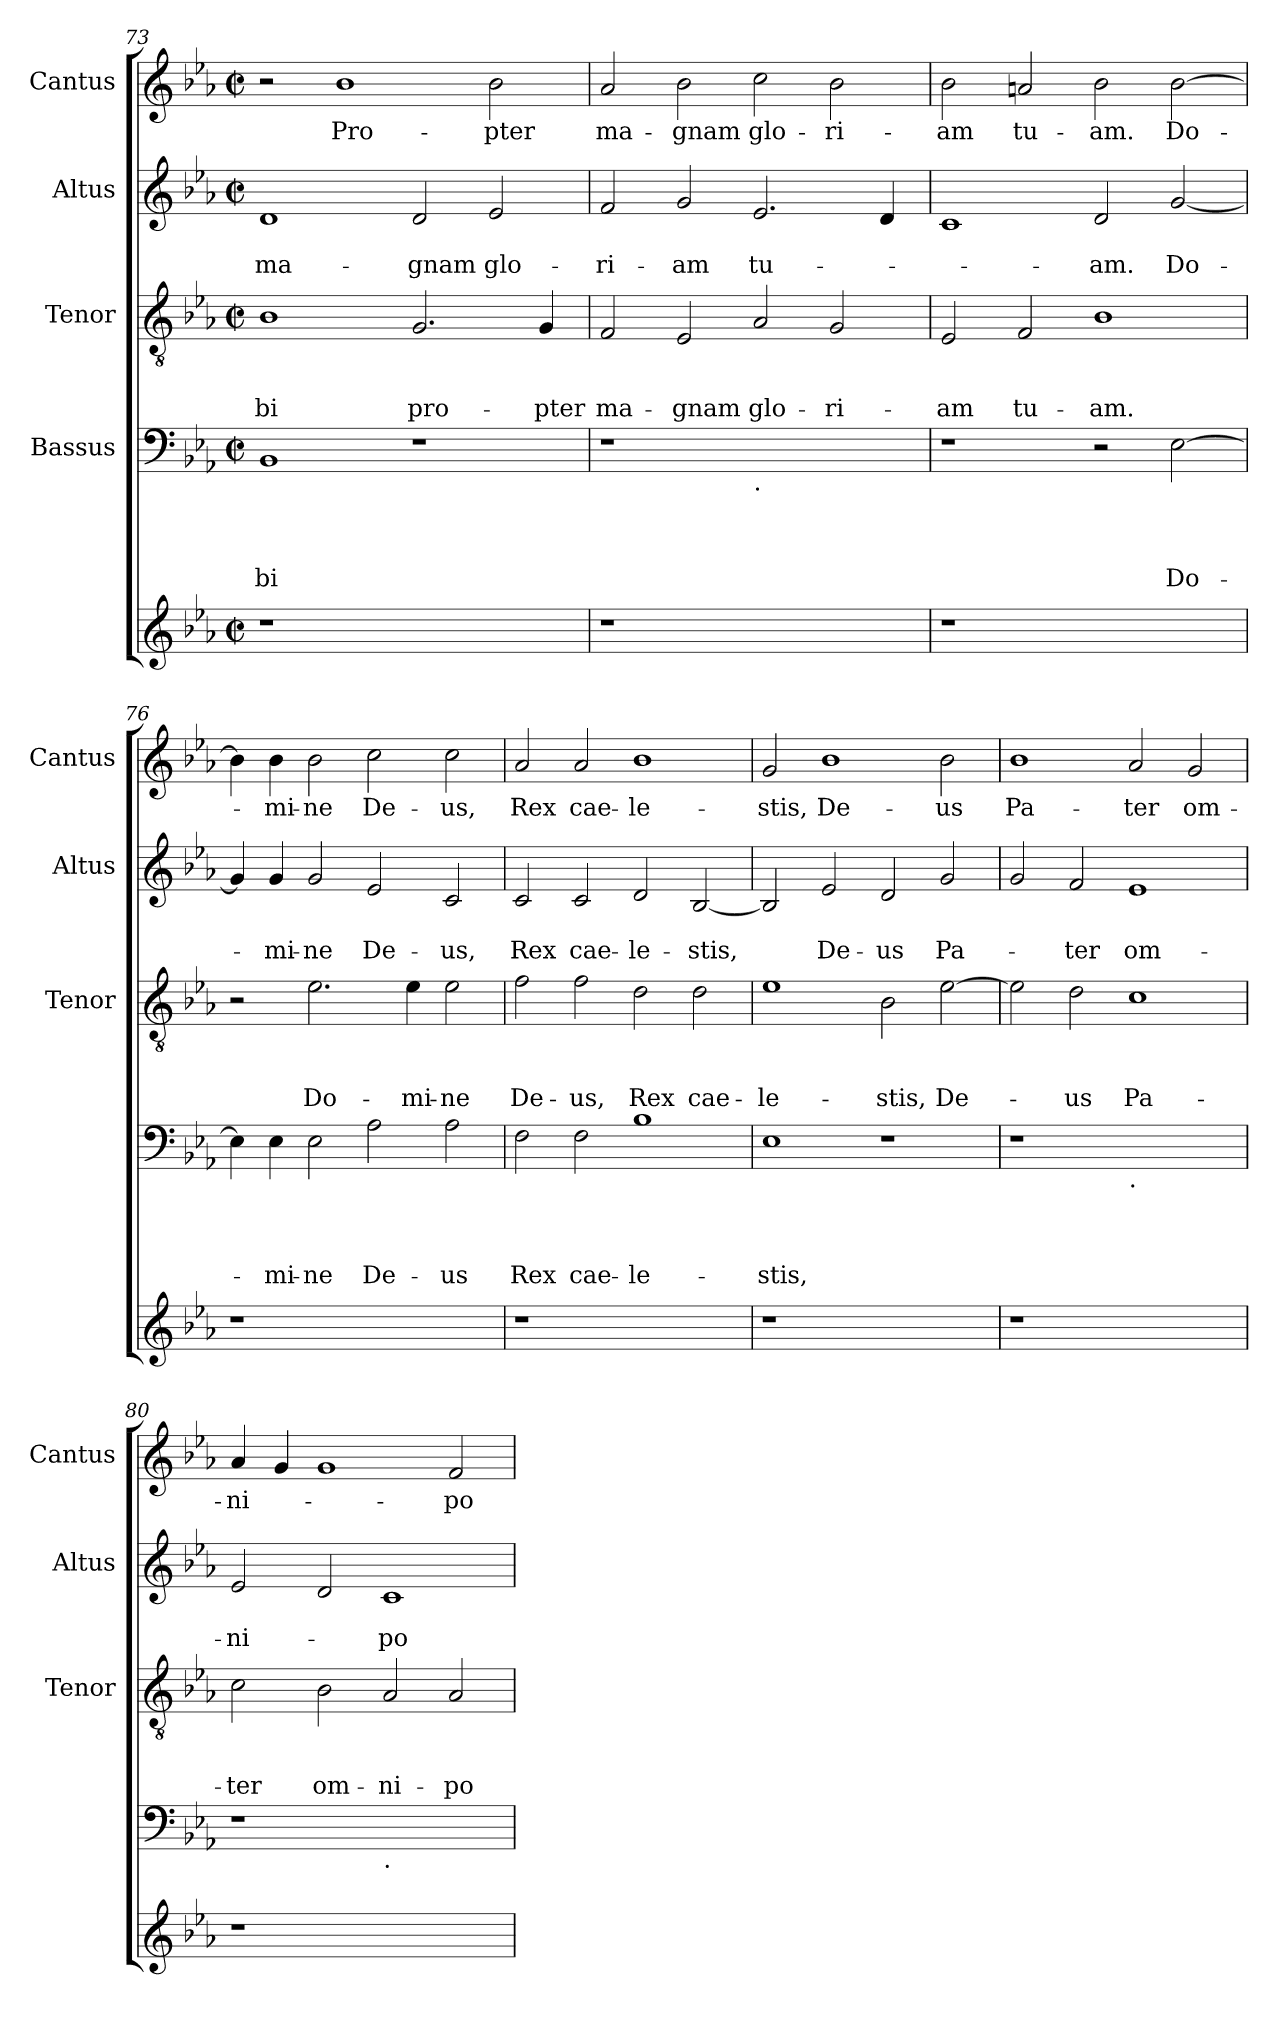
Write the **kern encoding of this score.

**kern	**kern	**text	**text	**text	**text	**kern	**text	**text	**text	**kern	**text	**text	**kern	**text
*part5	*part4	*part4	*part4	*part4	*part4	*part3	*part3	*part3	*part3	*part2	*part2	*part2	*part1	*part1
*staff5	*staff4	*staff4	*staff4	*staff4	*staff4	*staff3	*staff3	*staff3	*staff3	*staff2	*staff2	*staff2	*staff1	*staff1
*	*I"Bassus	*	*	*	*	*I"Tenor	*	*	*	*I"Altus	*	*	*I"Cantus	*
*	*	*	*	*	*	*I'Tenor	*	*	*	*I'Altus	*	*	*I'Cantus	*
*clefG2	*clefF4	*	*	*	*	*clefGv2	*	*	*	*clefG2	*	*	*clefG2	*
*k[b-e-a-]	*k[b-e-a-]	*	*	*	*	*k[b-e-a-]	*	*	*	*k[b-e-a-]	*	*	*k[b-e-a-]	*
*E-:	*E-:	*	*	*	*	*E-:	*	*	*	*E-:	*	*	*E-:	*
*M2/2	*M2/2	*	*	*	*	*M2/2	*	*	*	*M2/2	*	*	*M2/2	*
*met(c|)	*met(c|)	*	*	*	*	*met(c|)	*	*	*	*met(c|)	*	*	*met(c|)	*
=73	=73	=73	=73	=73	=73	=73	=73	=73	=73	=73	=73	=73	=73	=73
!	!	!	!	!	!LO:LY:b	!	!	!	!LO:LY:b	!	!	!LO:LY:b	!	!
1r	1BB-	.	.	.	-bi	1B-	.	.	-bi	1d	.	ma-	2r	.
!	!	!	!	!	!	!	!	!	!	!	!	!	!	!LO:LY:b
.	.	.	.	.	.	.	.	.	.	.	.	.	1b-	Pro-
!	!	!	!	!	!	!	!	!	!LO:LY:b	!	!	!LO:LY:b	!	!
1ryy	1r	.	.	.	.	2.G/	.	.	pro-	2d/	.	-gnam	.	.
!	!	!	!	!	!	!	!	!	!	!	!	!LO:LY:b	!	!LO:LY:b
.	.	.	.	.	.	.	.	.	.	2e-/	.	glo-	2b-\	-pter
!	!	!	!	!	!	!	!	!	!LO:LY:b	!	!	!	!	!
.	.	.	.	.	.	4G/	.	.	-pter	.	.	.	.	.
!!LO:LB:g=z
=74	=74	=74	=74	=74	=74	=74	=74	=74	=74	=74	=74	=74	=74	=74
!	!	!	!	!	!	!	!	!	!LO:LY:b	!	!	!LO:LY:b	!	!LO:LY:b
1r	1r	.	.	.	.	2F/	.	.	ma-	2f/	.	-ri-	2a-/	ma-
!	!	!	!	!	!	!	!	!	!LO:LY:b	!	!	!LO:LY:b	!	!LO:LY:b
.	.	.	.	.	.	2E-/	.	.	-gnam	2g/	.	-am	2b-\	-gnam
!	!LO:TX:b:t=.	!	!	!	!	!	!	!	!	!	!	!	!	!
!	!	!	!	!	!	!	!	!	!LO:LY:b	!	!	!LO:LY:b	!	!LO:LY:b
1ryy	1ryy	.	.	.	.	2A-/	.	.	glo-	2.e-/	.	tu-	2cc\	glo-
!	!	!	!	!	!	!	!	!	!LO:LY:b	!	!	!	!	!LO:LY:b
.	.	.	.	.	.	2G/	.	.	-ri-	.	.	.	2b-\	-ri-
.	.	.	.	.	.	.	.	.	.	4d/	.	.	.	.
=75	=75	=75	=75	=75	=75	=75	=75	=75	=75	=75	=75	=75	=75	=75
!	!	!	!	!	!	!	!	!	!LO:LY:b	!	!	!	!	!LO:LY:b
1r	1r	.	.	.	.	2E-/	.	.	-am	1c	.	.	2b-\	-am
!	!	!	!	!	!	!	!	!	!LO:LY:b	!	!	!	!	!LO:LY:b
.	.	.	.	.	.	2F/	.	.	tu-	.	.	.	2an/	tu-
!	!	!	!	!	!	!	!	!	!LO:LY:b	!	!	!LO:LY:b	!	!LO:LY:b
1ryy	2r	.	.	.	.	1B-	.	.	-am.	2d/	.	-am.	2b-\	-am.
!	!	!	!	!	!LO:LY:b	!	!	!	!	!	!	!LO:LY:b	!	!LO:LY:b
.	[>2E-\	.	.	.	Do-	.	.	.	.	[<2g/	.	Do-	[>2b-\	Do-
=76	=76	=76	=76	=76	=76	=76	=76	=76	=76	=76	=76	=76	=76	=76
1r	4E-\]	.	.	.	.	2r	.	.	.	4g/]	.	.	4b-\]	.
!	!	!	!	!	!LO:LY:b	!	!	!	!	!	!	!LO:LY:b	!	!LO:LY:b
.	4E-\	.	.	.	-mi-	.	.	.	.	4g/	.	-mi-	4b-\	-mi-
!	!	!	!	!	!LO:LY:b	!	!	!	!LO:LY:b	!	!	!LO:LY:b	!	!LO:LY:b
.	2E-\	.	.	.	-ne	2.e-\	.	.	Do-	2g/	.	-ne	2b-\	-ne
!	!	!	!	!	!LO:LY:b	!	!	!	!	!	!	!LO:LY:b	!	!LO:LY:b
1ryy	2A-\	.	.	.	De-	.	.	.	.	2e-/	.	De-	2cc\	De-
!	!	!	!	!	!	!	!	!	!LO:LY:b	!	!	!	!	!
.	.	.	.	.	.	4e-\	.	.	-mi-	.	.	.	.	.
!	!	!	!	!	!LO:LY:b	!	!	!	!LO:LY:b	!	!	!LO:LY:b	!	!LO:LY:b
.	2A-\	.	.	.	-us	2e-\	.	.	-ne	2c/	.	-us,	2cc\	-us,
=77	=77	=77	=77	=77	=77	=77	=77	=77	=77	=77	=77	=77	=77	=77
!	!	!	!	!	!LO:LY:b	!	!	!	!LO:LY:b	!	!	!LO:LY:b	!	!LO:LY:b
1r	2F\	.	.	.	Rex	2f\	.	.	De-	2c/	.	Rex	2a-/	Rex
!	!	!	!	!	!LO:LY:b	!	!	!	!LO:LY:b	!	!	!LO:LY:b	!	!LO:LY:b
.	2F\	.	.	.	cae-	2f\	.	.	-us,	2c/	.	cae-	2a-/	cae-
!	!	!	!	!	!LO:LY:b	!	!	!	!LO:LY:b	!	!	!LO:LY:b	!	!LO:LY:b
1ryy	1B-	.	.	.	-le-	2d\	.	.	Rex	2d/	.	-le-	1b-	-le-
!	!	!	!	!	!	!	!	!	!LO:LY:b	!	!	!LO:LY:b	!	!
.	.	.	.	.	.	2d\	.	.	cae-	[<2B-/	.	-stis,	.	.
=78	=78	=78	=78	=78	=78	=78	=78	=78	=78	=78	=78	=78	=78	=78
!	!	!	!	!	!LO:LY:b	!	!	!	!LO:LY:b	!	!	!	!	!LO:LY:b
1r	1E-	.	.	.	-stis,	1e-	.	.	-le-	2B-/]	.	.	2g/	-stis,
!	!	!	!	!	!	!	!	!	!	!	!	!LO:LY:b	!	!LO:LY:b
.	.	.	.	.	.	.	.	.	.	2e-/	.	De-	1b-	De-
!	!	!	!	!	!	!	!	!	!LO:LY:b	!	!	!LO:LY:b	!	!
1ryy	1r	.	.	.	.	2B-\	.	.	-stis,	2d/	.	-us	.	.
!	!	!	!	!	!	!	!	!	!LO:LY:b	!	!	!LO:LY:b	!	!LO:LY:b
.	.	.	.	.	.	[<2e-\	.	.	De-	2g/	.	Pa-	2b-\	-us
!!LO:LB:g=z
=79	=79	=79	=79	=79	=79	=79	=79	=79	=79	=79	=79	=79	=79	=79
!	!	!	!	!	!	!	!	!	!	!	!	!	!	!LO:LY:b
1r	1r	.	.	.	.	2e-\]	.	.	.	2g/	.	.	1b-	Pa-
!	!	!	!	!	!	!	!	!	!LO:LY:b	!	!	!LO:LY:b	!	!
.	.	.	.	.	.	2d\	.	.	-us	2f/	.	-ter	.	.
!	!LO:TX:b:t=.	!	!	!	!	!	!	!	!	!	!	!	!	!
!	!	!	!	!	!	!	!	!	!LO:LY:b	!	!	!LO:LY:b	!	!LO:LY:b
1ryy	1ryy	.	.	.	.	1c	.	.	Pa-	1e-	.	om-	2a-/	-ter
!	!	!	!	!	!	!	!	!	!	!	!	!	!	!LO:LY:b
.	.	.	.	.	.	.	.	.	.	.	.	.	2g/	om-
=80	=80	=80	=80	=80	=80	=80	=80	=80	=80	=80	=80	=80	=80	=80
!	!	!	!	!	!	!	!	!	!LO:LY:b	!	!	!LO:LY:b	!	!LO:LY:b
1r	1r	.	.	.	.	2c\	.	.	-ter	2e-/	.	-ni-	4a-/	-ni-
.	.	.	.	.	.	.	.	.	.	.	.	.	4g/	.
!	!	!	!	!	!	!	!	!	!LO:LY:b	!	!	!	!	!
.	.	.	.	.	.	2B-\	.	.	om-	2d/	.	.	1g	.
!	!LO:TX:b:t=.	!	!	!	!	!	!	!	!	!	!	!	!	!
!	!	!	!	!	!	!	!	!	!LO:LY:b	!	!	!LO:LY:b	!	!
1ryy	1ryy	.	.	.	.	2A-/	.	.	-ni-	1c	.	-po-	.	.
!	!	!	!	!	!	!	!	!	!LO:LY:b	!	!	!	!	!LO:LY:b
.	.	.	.	.	.	2A-/	.	.	-po-	.	.	.	2f/	-po-
=	=	=	=	=	=	=	=	=	=	=	=	=	=	=
*-	*-	*-	*-	*-	*-	*-	*-	*-	*-	*-	*-	*-	*-	*-
